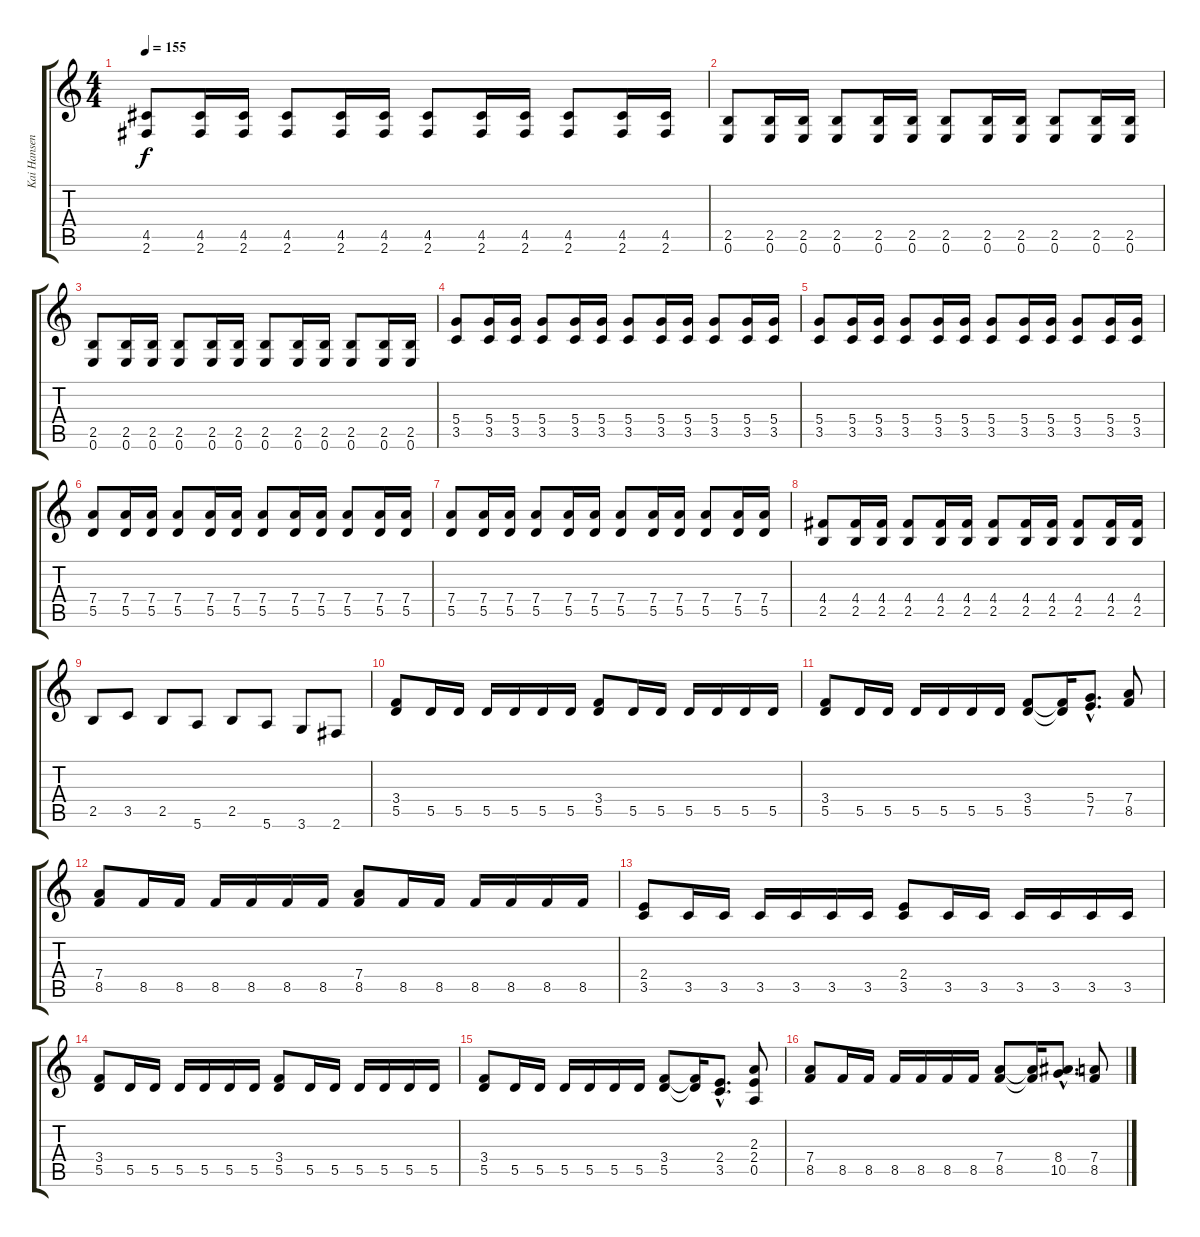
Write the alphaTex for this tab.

\track ("Kai Hansen" "Kai Hansen") {instrument distortionguitar}
\staff {score tabs}
\tuning (E4 B3 G3 D3 A2 E2) {hide}
\ts (4 4)
\tempo 155
\clef g2
\ks c
(4.5 2.6).8{dy f} (4.5 2.6).16 (4.5 2.6).16 (4.5 2.6).8 (4.5 2.6).16 (4.5 2.6).16 (4.5 2.6).8 (4.5 2.6).16 (4.5 2.6).16 (4.5 2.6).8 (4.5 2.6).16 (4.5 2.6).16 |
(2.5 0.6).8 (2.5 0.6).16 (2.5 0.6).16 (2.5 0.6).8 (2.5 0.6).16 (2.5 0.6).16 (2.5 0.6).8 (2.5 0.6).16 (2.5 0.6).16 (2.5 0.6).8 (2.5 0.6).16 (2.5 0.6).16 |
(2.5 0.6).8 (2.5 0.6).16 (2.5 0.6).16 (2.5 0.6).8 (2.5 0.6).16 (2.5 0.6).16 (2.5 0.6).8 (2.5 0.6).16 (2.5 0.6).16 (2.5 0.6).8 (2.5 0.6).16 (2.5 0.6).16 |
(5.4 3.5).8 (5.4 3.5).16 (5.4 3.5).16 (5.4 3.5).8 (5.4 3.5).16 (5.4 3.5).16 (5.4 3.5).8 (5.4 3.5).16 (5.4 3.5).16 (5.4 3.5).8 (5.4 3.5).16 (5.4 3.5).16 |
(5.4 3.5).8 (5.4 3.5).16 (5.4 3.5).16 (5.4 3.5).8 (5.4 3.5).16 (5.4 3.5).16 (5.4 3.5).8 (5.4 3.5).16 (5.4 3.5).16 (5.4 3.5).8 (5.4 3.5).16 (5.4 3.5).16 |
(7.4 5.5).8 (7.4 5.5).16 (7.4 5.5).16 (7.4 5.5).8 (7.4 5.5).16 (7.4 5.5).16 (7.4 5.5).8 (7.4 5.5).16 (7.4 5.5).16 (7.4 5.5).8 (7.4 5.5).16 (7.4 5.5).16 |
(7.4 5.5).8 (7.4 5.5).16 (7.4 5.5).16 (7.4 5.5).8 (7.4 5.5).16 (7.4 5.5).16 (7.4 5.5).8 (7.4 5.5).16 (7.4 5.5).16 (7.4 5.5).8 (7.4 5.5).16 (7.4 5.5).16 |
(4.4 2.5).8 (4.4 2.5).16 (4.4 2.5).16 (4.4 2.5).8 (4.4 2.5).16 (4.4 2.5).16 (4.4 2.5).8 (4.4 2.5).16 (4.4 2.5).16 (4.4 2.5).8 (4.4 2.5).16 (4.4 2.5).16 |
2.5.8 3.5.8 2.5.8 5.6.8 2.5.8 5.6.8 3.6.8 2.6.8 |
(3.4 5.5).8 5.5.16 5.5.16 5.5.16 5.5.16 5.5.16 5.5.16 (3.4 5.5).8 5.5.16 5.5.16 5.5.16 5.5.16 5.5.16 5.5.16 |
(3.4 5.5).8 5.5.16 5.5.16 5.5.16 5.5.16 5.5.16 5.5.16 (3.4 5.5).8 (3.4{t} 5.5{t}).16 (5.4{hac} 7.5{hac}).8{d} (7.4 8.5).8 |
(7.4 8.5).8 8.5.16 8.5.16 8.5.16 8.5.16 8.5.16 8.5.16 (7.4 8.5).8 8.5.16 8.5.16 8.5.16 8.5.16 8.5.16 8.5.16 |
(2.4 3.5).8 3.5.16 3.5.16 3.5.16 3.5.16 3.5.16 3.5.16 (2.4 3.5).8 3.5.16 3.5.16 3.5.16 3.5.16 3.5.16 3.5.16 |
(3.4 5.5).8 5.5.16 5.5.16 5.5.16 5.5.16 5.5.16 5.5.16 (3.4 5.5).8 5.5.16 5.5.16 5.5.16 5.5.16 5.5.16 5.5.16 |
(3.4 5.5).8 5.5.16 5.5.16 5.5.16 5.5.16 5.5.16 5.5.16 (3.4 5.5).8 (3.4{t} 5.5{t}).16 (2.4{hac} 3.5{hac}).8{d} (2.3 2.4 0.5).8 |
(7.4 8.5).8 8.5.16 8.5.16 8.5.16 8.5.16 8.5.16 8.5.16 (7.4 8.5).8 (7.4{t} 8.5{t}).16 (8.4{hac} 10.5{hac}).8{d} (7.4 8.5).8
